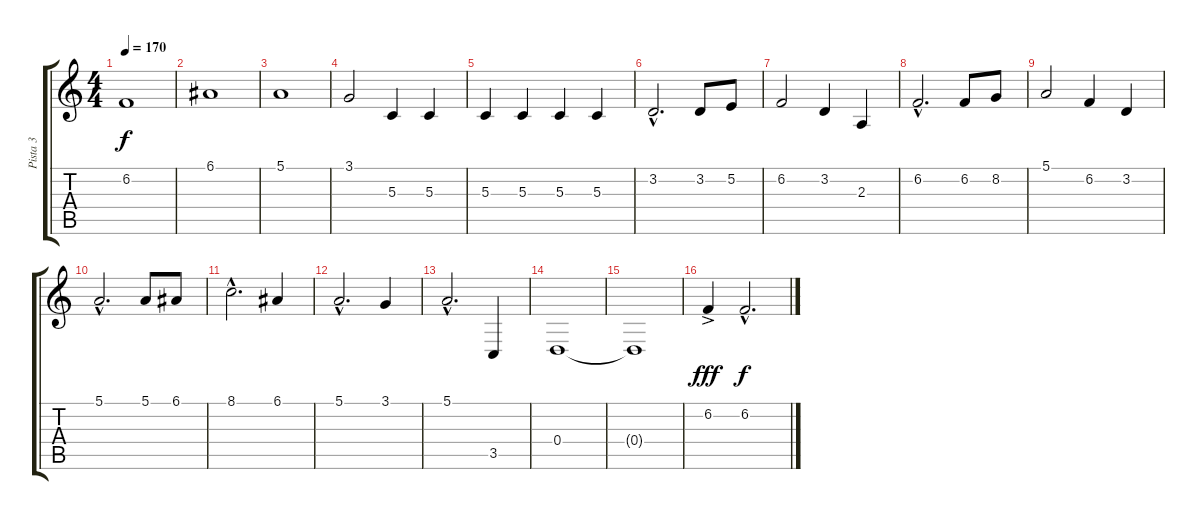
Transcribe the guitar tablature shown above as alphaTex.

\track ("Pista 3" "Pista 3") {instrument trombone}
\staff {score tabs}
\tuning (E4 B3 G3 D3 A2 E2) {hide}
\ts (4 4)
\tempo 170
\clef g2
\ks c
6.2.1{dy f} |
6.1.1 |
5.1.1 |
3.1.2 5.3.4 5.3.4 |
5.3.4{volume 14} 5.3.4 5.3.4 5.3.4 |
3.2{hac}.2{d} 3.2.8 5.2.8 |
6.2.2 3.2.4 2.3.4 |
6.2{hac}.2{d} 6.2.8 8.2.8 |
5.1.2 6.2.4 3.2.4 |
5.1{hac}.2{d} 5.1.8 6.1.8 |
8.1{hac}.2{d} 6.1.4 |
5.1{hac}.2{d} 3.1.4 |
5.1{hac}.2{d} 3.5.4 |
0.4.1 |
0.4{t}.1 |
6.2{ac}.4{dy fff} 6.2{hac}.2{d dy f}
